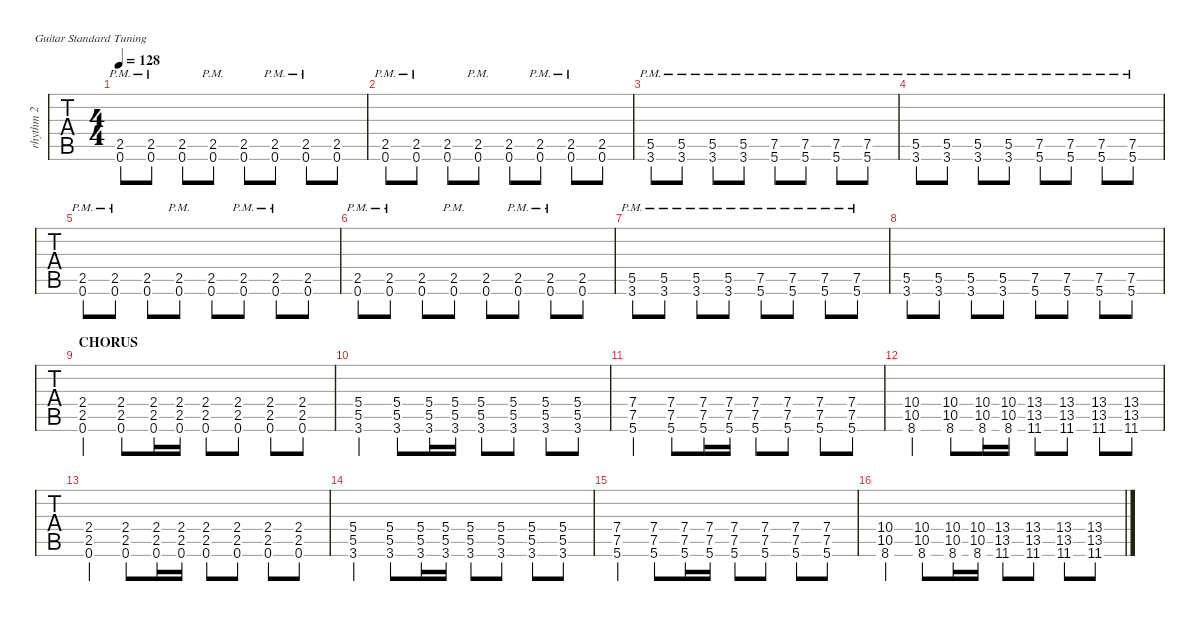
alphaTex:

\defaultSystemsLayout 4
\hideDynamics
\bracketExtendMode nobrackets
\track ("Rhythm 2" "rhythm 2") {instrument distortionguitar}
\staff {tabs}
\tuning (E4 B3 G3 D3 A2 E2)
\ts (4 4)
\tempo 128
\clef g2
\ks c
(0.6{pm} 2.5{pm}).8{dy mf} (0.6{pm} 2.5{pm}).8 (0.6 2.5).8 (0.6{pm} 2.5{pm}).8 (0.6 2.5).8 (0.6{pm} 2.5{pm}).8 (0.6{pm} 2.5{pm}).8 (0.6 2.5).8 |
(0.6{pm} 2.5{pm}).8 (0.6{pm} 2.5{pm}).8 (0.6 2.5).8 (0.6{pm} 2.5{pm}).8 (0.6 2.5).8 (0.6{pm} 2.5{pm}).8 (0.6{pm} 2.5{pm}).8 (0.6 2.5).8 |
(5.5{pm} 3.6{pm}).8 (5.5{pm} 3.6{pm}).8 (5.5{pm} 3.6{pm}).8 (5.5{pm} 3.6{pm}).8 (7.5{pm} 5.6{pm}).8 (7.5{pm} 5.6{pm}).8 (7.5{pm} 5.6{pm}).8 (7.5{pm} 5.6{pm}).8 |
(5.5{pm} 3.6{pm}).8 (5.5{pm} 3.6{pm}).8 (5.5{pm} 3.6{pm}).8 (5.5{pm} 3.6{pm}).8 (7.5{pm} 5.6{pm}).8 (7.5{pm} 5.6{pm}).8 (7.5{pm} 5.6{pm}).8 (7.5{pm} 5.6{pm}).8 |
(0.6{pm} 2.5{pm}).8 (0.6{pm} 2.5{pm}).8 (0.6 2.5).8 (0.6{pm} 2.5{pm}).8 (0.6 2.5).8 (0.6{pm} 2.5{pm}).8 (0.6{pm} 2.5{pm}).8 (0.6 2.5).8 |
(0.6{pm} 2.5{pm}).8 (0.6{pm} 2.5{pm}).8 (0.6 2.5).8 (0.6{pm} 2.5{pm}).8 (0.6 2.5).8 (0.6{pm} 2.5{pm}).8 (0.6{pm} 2.5{pm}).8 (0.6 2.5).8 |
(5.5{pm} 3.6{pm}).8 (5.5{pm} 3.6{pm}).8 (5.5{pm} 3.6{pm}).8 (5.5{pm} 3.6{pm}).8 (7.5{pm} 5.6{pm}).8 (7.5{pm} 5.6{pm}).8 (7.5{pm} 5.6{pm}).8 (7.5{pm} 5.6{pm}).8 |
(5.5 3.6).8 (5.5 3.6).8 (5.5 3.6).8 (5.5 3.6).8 (7.5 5.6).8 (7.5 5.6).8 (7.5 5.6).8 (7.5 5.6).8 |
\section ("" "CHORUS")
(0.6 2.5 2.4).4 (0.6 2.5 2.4).8 (0.6 2.5 2.4).16 (0.6 2.5 2.4).16 (0.6 2.5 2.4).8 (0.6 2.5 2.4).8 (0.6 2.5 2.4).8 (0.6 2.5 2.4).8 |
(3.6 5.5 5.4).4 (3.6 5.5 5.4).8 (3.6 5.5 5.4).16 (3.6 5.5 5.4).16 (3.6 5.5 5.4).8 (3.6 5.5 5.4).8 (3.6 5.5 5.4).8 (3.6 5.5 5.4).8 |
(5.6 7.5 7.4).4 (5.6 7.5 7.4).8 (5.6 7.5 7.4).16 (5.6 7.5 7.4).16 (5.6 7.5 7.4).8 (5.6 7.5 7.4).8 (5.6 7.5 7.4).8 (5.6 7.5 7.4).8 |
(8.6 10.5 10.4).4 (8.6 10.5 10.4).8 (8.6 10.5 10.4).16 (8.6 10.5 10.4).16 (11.6{acc #} 13.5{acc #} 13.4{acc #}).8 (11.6{acc #} 13.5{acc #} 13.4{acc #}).8 (11.6{acc #} 13.5{acc #} 13.4{acc #}).8 (11.6{acc #} 13.5{acc #} 13.4{acc #}).8 |
(0.6 2.5 2.4).4 (0.6 2.5 2.4).8 (0.6 2.5 2.4).16 (0.6 2.5 2.4).16 (0.6 2.5 2.4).8 (0.6 2.5 2.4).8 (0.6 2.5 2.4).8 (0.6 2.5 2.4).8 |
(3.6 5.5 5.4).4 (3.6 5.5 5.4).8 (3.6 5.5 5.4).16 (3.6 5.5 5.4).16 (3.6 5.5 5.4).8 (3.6 5.5 5.4).8 (3.6 5.5 5.4).8 (3.6 5.5 5.4).8 |
(5.6 7.5 7.4).4 (5.6 7.5 7.4).8 (5.6 7.5 7.4).16 (5.6 7.5 7.4).16 (5.6 7.5 7.4).8 (5.6 7.5 7.4).8 (5.6 7.5 7.4).8 (5.6 7.5 7.4).8 |
(8.6 10.5 10.4).4 (8.6 10.5 10.4).8 (8.6 10.5 10.4).16 (8.6 10.5 10.4).16 (11.6{acc #} 13.5{acc #} 13.4{acc #}).8 (11.6{acc #} 13.5{acc #} 13.4{acc #}).8 (11.6{acc #} 13.5{acc #} 13.4{acc #}).8 (11.6{acc #} 13.5{acc #} 13.4{acc #}).8
